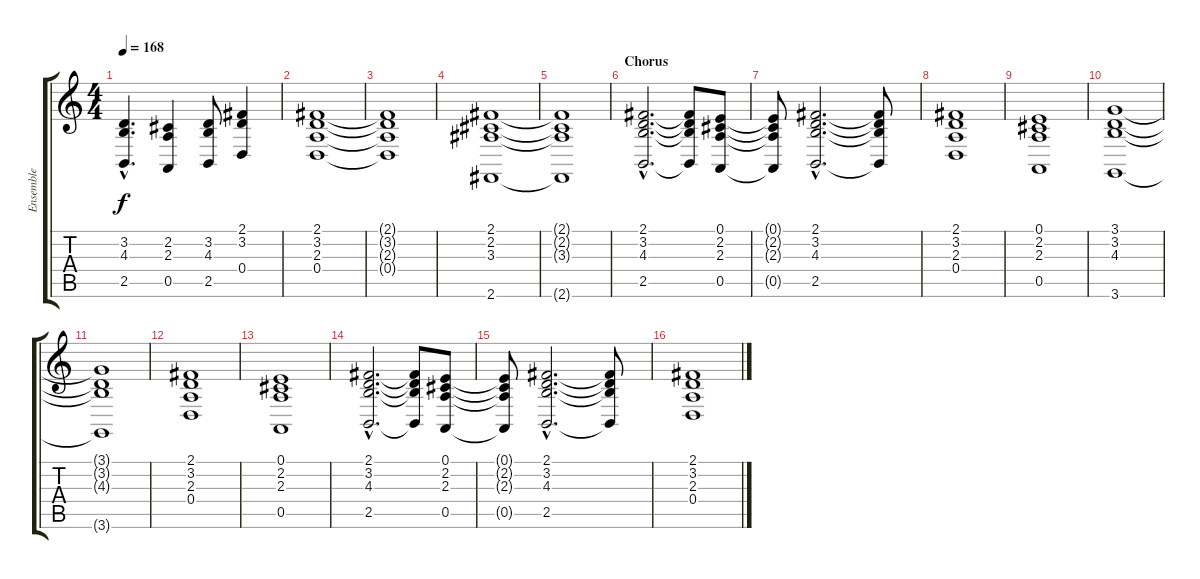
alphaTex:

\track ("Ensemble" "Ensemble") {instrument stringensemble1}
\staff {score tabs}
\tuning (E4 B3 G3 D3 A2 E2) {hide}
\ts (4 4)
\tempo 168
\clef g2
\ks c
(3.2{hac} 4.3{hac} 2.5{hac}).4{d dy f} (2.2 2.3 0.5).4 (3.2 4.3 2.5).8 (2.1 3.2 0.4).4 |
(2.1 3.2 2.3 0.4).1 |
(2.1{t} 3.2{t} 2.3{t} 0.4{t}).1 |
(2.1 2.2 3.3 2.6).1 |
(2.1{t} 2.2{t} 3.3{t} 2.6{t}).1 |
\section ("" "Chorus")
(2.1{hac} 3.2{hac} 4.3{hac} 2.5{hac}).2{d} (2.1{t} 3.2{t} 4.3{t} 2.5{t}).8 (0.1 2.2 2.3 0.5).8 |
(0.1{t} 2.2{t} 2.3{t} 0.5{t}).8 (2.1{hac} 3.2{hac} 4.3{hac} 2.5{hac}).2{d} (2.1{t} 3.2{t} 4.3{t} 2.5{t}).8 |
(2.1 3.2 2.3 0.4).1 |
(0.1 2.2 2.3 0.5).1 |
(3.1 3.2 4.3 3.6).1 |
(3.1{t} 3.2{t} 4.3{t} 3.6{t}).1 |
(2.1 3.2 2.3 0.4).1 |
(0.1 2.2 2.3 0.5).1 |
\section ("" "")
(2.1{hac} 3.2{hac} 4.3{hac} 2.5{hac}).2{d} (2.1{t} 3.2{t} 4.3{t} 2.5{t}).8 (0.1 2.2 2.3 0.5).8 |
(0.1{t} 2.2{t} 2.3{t} 0.5{t}).8 (2.1{hac} 3.2{hac} 4.3{hac} 2.5{hac}).2{d} (2.1{t} 3.2{t} 4.3{t} 2.5{t}).8 |
(2.1 3.2 2.3 0.4).1
